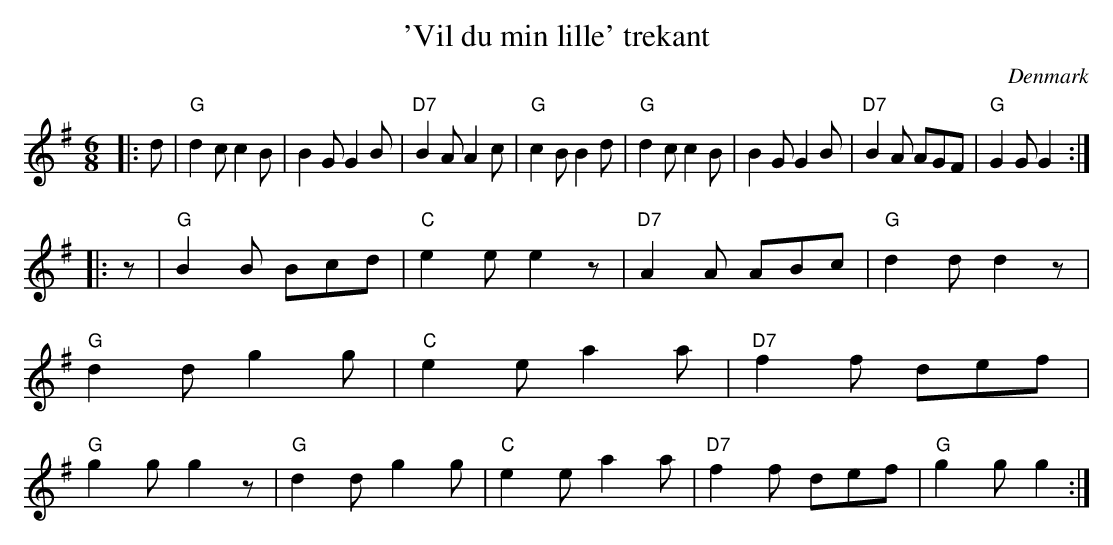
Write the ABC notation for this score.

X:1
T: 'Vil du min lille' trekant
O: Denmark
M: 6/8
L: 1/8
K: G
|: d \
| "G"d2c c2B | B2G G2B | "D7"B2A A2c | "G"c2B B2d \
| "G"d2c c2B | B2G G2B | "D7"B2A AGF | "G"G2G G2 :|
|: z \
| "G"B2B Bcd | "C"e2e e2z | "D7"A2A ABc | "G"d2d d2z \
| "G"d2d g2g | "C"e2e a2a | "D7"f2f def | "G"g2g g2z \
| "G"d2d g2g | "C"e2e a2a | "D7"f2f def | "G"g2g g2 :|
